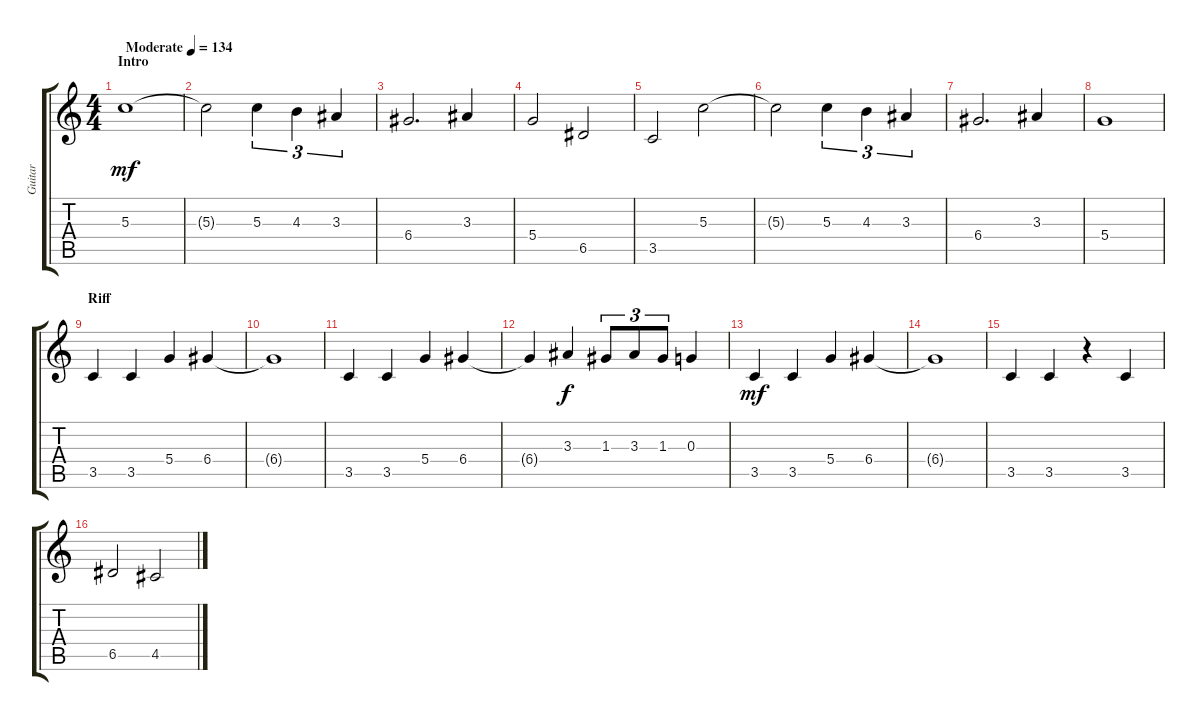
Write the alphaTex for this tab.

\track ("Guitar" "Guitar") {instrument electricguitarclean}
\staff {score tabs}
\tuning (E4 B3 G3 D3 A2 E2) {hide}
\ts (4 4)
\section ("" "Intro")
\tempo (134 "Moderate")
\clef g2
\ks c
5.3.1{dy mf instrument electricguitarclean} |
5.3{t}.2 5.3.4{tu (3 2)} 4.3.4{tu (3 2)} 3.3.4{tu (3 2)} |
6.4.2{d} 3.3.4 |
5.4.2 6.5.2 |
3.5.2 5.3.2 |
5.3{t}.2 5.3.4{tu (3 2)} 4.3.4{tu (3 2)} 3.3.4{tu (3 2)} |
6.4.2{d} 3.3.4 |
5.4.1 |
\section ("" "Riff")
3.5.4 3.5.4 5.4.4 6.4.4 |
6.4{t}.1 |
3.5.4 3.5.4 5.4.4 6.4.4 |
6.4{t}.4 3.3.4{dy f} 1.3.8{tu (3 2)} 3.3.8{tu (3 2)} 1.3.8{tu (3 2)} 0.3.4 |
3.5.4{dy mf} 3.5.4 5.4.4 6.4.4 |
6.4{t}.1 |
3.5.4 3.5.4 r.4 3.5.4 |
6.5.2 4.5.2
